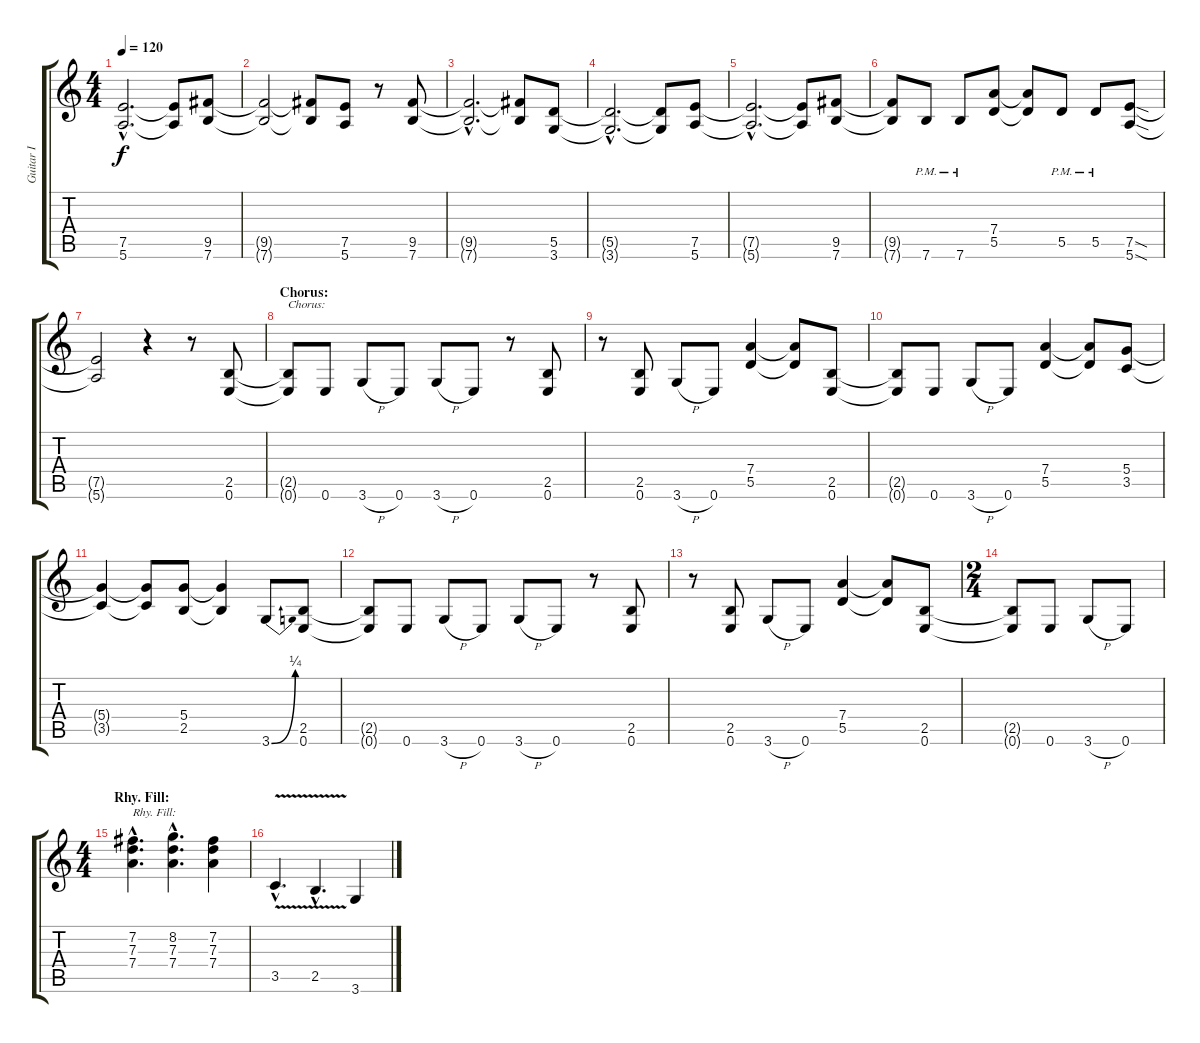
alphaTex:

\track ("Guitar I" "Guitar I") {instrument distortionguitar}
\staff {score tabs}
\tuning (E4 B3 G3 D3 A2 E2) {hide}
\ts (4 4)
\tempo 120
\clef g2
\ks c
(7.5{hac t} 5.6{hac t}).2{d dy f} (7.5{t} 5.6{t}).8 (9.5 7.6).8 |
(9.5{t} 7.6{t}).2 (9.5{t} 7.6{t}).8 (7.5 5.6).8 r.8 (9.5 7.6).8 |
(9.5{hac t} 7.6{hac t}).2{d} (9.5{t} 7.6{t}).8 (5.5 3.6).8 |
(5.5{hac t} 3.6{hac t}).2{d} (5.5{t} 3.6{t}).8 (7.5 5.6).8 |
(7.5{hac t} 5.6{hac t}).2{d} (7.5{t} 5.6{t}).8 (9.5 7.6).8 |
(9.5{t} 7.6{t}).8 7.6{pm}.8 7.6{pm}.8 (7.4 5.5).8 (7.4{t} 5.5{t}).8 5.5{pm}.8 5.5{pm}.8 (7.5{sod} 5.6{sod}).8 |
(7.5{t} 5.6{t}).2 r.4 r.8 (2.5 0.6).8 |
\section ("" "Chorus:")
(2.5{t} 0.6{t}).8{txt "Chorus:"} 0.6.8 3.6{h}.8 0.6.8 3.6{h}.8 0.6.8 r.8 (2.5 0.6).8 |
r.8 (2.5 0.6).8 3.6{h}.8 0.6.8 (7.4 5.5).4 (7.4{t} 5.5{t}).8 (2.5 0.6).8 |
(2.5{t} 0.6{t}).8 0.6.8 3.6{h}.8 0.6.8 (7.4 5.5).4 (7.4{t} 5.5{t}).8 (5.4 3.5).8 |
(5.4{t} 3.5{t}).4 (5.4{t} 3.5{t}).8 (5.4 2.5).8 (5.4{t} 2.5{t}).4 3.6{be (bend 0 0 60 1)}.8 (2.5 0.6).8 |
(2.5{t} 0.6{t}).8 0.6.8 3.6{h}.8 0.6.8 3.6{h}.8 0.6.8 r.8 (2.5 0.6).8 |
r.8 (2.5 0.6).8 3.6{h}.8 0.6.8 (7.4 5.5).4 (7.4{t} 5.5{t}).8 (2.5 0.6).8 |
\ts (2 4)
(2.5{t} 0.6{t}).8 0.6.8 3.6{h}.8 0.6.8 |
\ts (4 4)
\section ("" "Rhy. Fill:")
(7.2{hac} 7.3{hac} 7.4{hac}).4{d txt "Rhy. Fill:"} (8.2{hac} 7.3{hac} 7.4{hac}).4{d} (7.2 7.3 7.4).4 |
3.5{v hac}.4{d} 2.5{v hac}.4{d} 3.6.4
